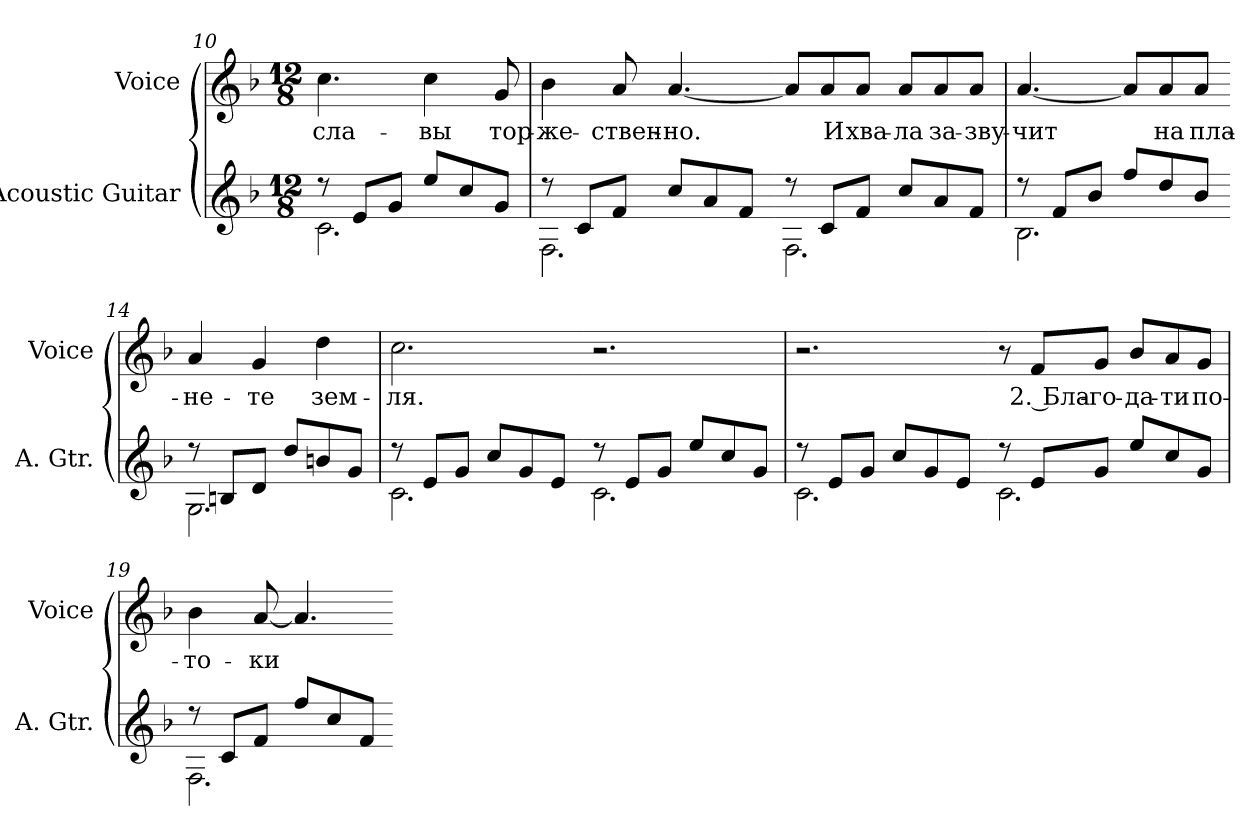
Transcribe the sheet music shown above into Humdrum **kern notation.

**kern	**kern	**text
*part2	*part1	*part1
*staff2	*staff1	*staff1
*I"Acoustic Guitar	*I"Voice	*
*I'A. Gtr.	*I'Voice	*
*clefG2	*clefG2	*
*ITrd7c12	*	*
*k[b-]	*k[b-]	*
*F:	*F:	*
*M12/8	*M12/8	*
=10	=10	=10
*^	*	*
!	!	!	!LO:LY:b:color=#000000
8r	2.Ci\	4.cci\	сла-
8Ei/L	.	.	.
8Gi/J	.	.	.
!	!	!	!LO:LY:b:color=#000000
8ei/L	.	4cci\	-вы
8ci/	.	.	.
!	!	!	!LO:LY:b:color=#000000
8Gi/J	.	8gi/	тор-
=11	=11	=11	=11
!	!	!	!LO:LY:b:color=#000000
8r	2.FFi\	4b-i\	-же-
8Ci/L	.	.	.
!	!	!	!LO:LY:b:color=#000000
8Fi/J	.	8ai/	-ствен-
!	!	!	!LO:LY:b:color=#000000
8ci/L	.	[<4.ai/	-но.
8Ai/	.	.	.
8Fi/J	.	.	.
=12-	=12-	=12-	=12-
8r	2.FFi\	8ai/L]	.
!	!	!	!LO:LY:b:color=#000000
8Ci/L	.	8ai/	И
!	!	!	!LO:LY:b:color=#000000
8Fi/J	.	8ai/J	хва-
!	!	!	!LO:LY:b:color=#000000
8ci/L	.	8ai/L	-ла
!	!	!	!LO:LY:b:color=#000000
8Ai/	.	8ai/	за-
!	!	!	!LO:LY:b:color=#000000
8Fi/J	.	8ai/J	-зву-
=13	=13	=13	=13
!	!	!	!LO:LY:b:color=#000000
8r	2.BB-i\	[<4.ai/	-чит
8Fi/L	.	.	.
8B-i/J	.	.	.
8fi/L	.	8ai/L]	.
!	!	!	!LO:LY:b:color=#000000
8di/	.	8ai/	на
!	!	!	!LO:LY:b:color=#000000
8B-i/J	.	8ai/J	пла-
!!LO:LB:g=z
=14-	=14-	=14-	=14-
!	!	!	!LO:LY:b:color=#000000
8r	2.GGi\	4ai/	-не-
8BBni/L	.	.	.
!	!	!	!LO:LY:b:color=#000000
8Di/J	.	4gi/	-те
8di/L	.	.	.
!	!	!	!LO:LY:b:color=#000000
8Bni/	.	4ddi\	зем-
8Gi/J	.	.	.
=15	=15	=15	=15
!	!	!	!LO:LY:b:color=#000000
8r	2.Ci\	2.cci\	-ля.
8Ei/L	.	.	.
8Gi/J	.	.	.
8ci/L	.	.	.
8Gi/	.	.	.
8Ei/J	.	.	.
=16-	=16-	=16-	=16-
8r	2.Ci\	2.r	.
8Ei/L	.	.	.
8Gi/J	.	.	.
8ei/L	.	.	.
8ci/	.	.	.
8Gi/J	.	.	.
=17	=17	=17	=17
8r	2.Ci\	2.r	.
8Ei/L	.	.	.
8Gi/J	.	.	.
8ci/L	.	.	.
8Gi/	.	.	.
8Ei/J	.	.	.
=18-	=18-	=18-	=18-
8r	2.Ci\	8r	.
!	!	!	!LO:LY:b:color=#000000
8Ei/L	.	8fi/L	2. Бла-
!	!	!	!LO:LY:b:color=#000000
8Gi/J	.	8gi/J	-го-
!	!	!	!LO:LY:b:color=#000000
8ei/L	.	8b-i/L	-да-
!	!	!	!LO:LY:b:color=#000000
8ci/	.	8ai/	-ти
!	!	!	!LO:LY:b:color=#000000
8Gi/J	.	8gi/J	по-
!!LO:LB:g=z
=19	=19	=19	=19
!	!	!	!LO:LY:b:color=#000000
8r	2.FFi\	4b-i\	-то-
8Ci/L	.	.	.
!	!	!	!LO:LY:b:color=#000000
8Fi/J	.	[<8ai/	-ки
8fi/L	.	4.ai/]	.
8ci/	.	.	.
8Fi/J	.	.	.
*v	*v	*	*
=-	=-	=-
*-	*-	*-
